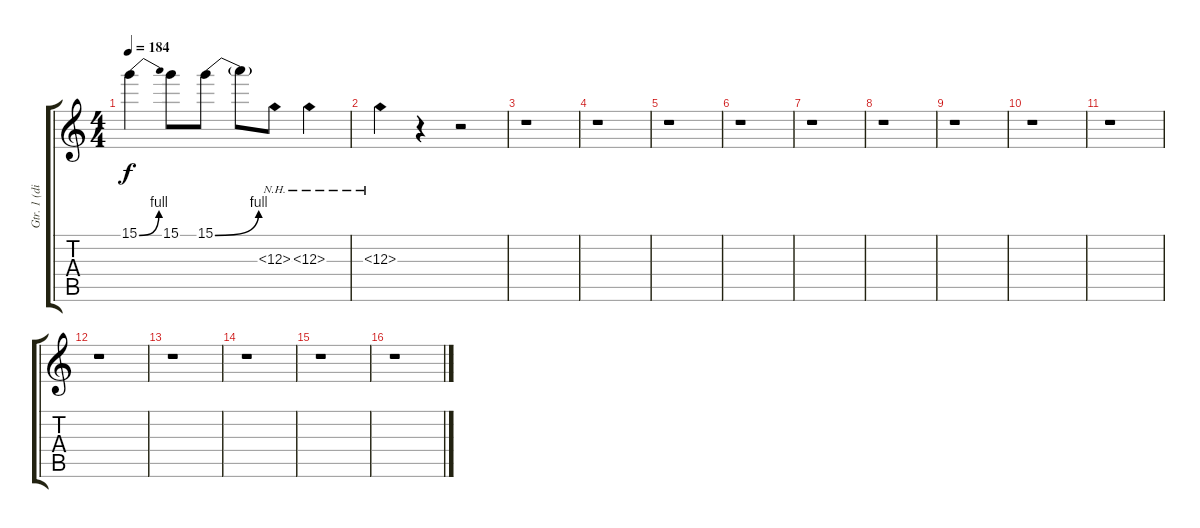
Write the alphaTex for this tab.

\track ("Gtr. 1 (dist.)" "Gtr. 1 (di") {instrument distortionguitar}
\staff {score tabs}
\tuning (E4 B3 G3 D3 A2 E2) {hide}
\ts (4 4)
\tempo 184
\clef g2
\ks c
15.1{be (bend 0 0 60 4)}.4{dy f} 15.1.8 15.1{be (bend 0 0 60 4)}.8 15.1{t}.8 12.3{nh}.8 12.3{nh}.4 |
12.3{nh}.4 r.4 r.2 |
r.1 |
r.1 |
r.1 |
r.1 |
r.1 |
r.1 |
r.1 |
r.1 |
r.1 |
r.1 |
r.1 |
r.1 |
r.1 |
r.1
